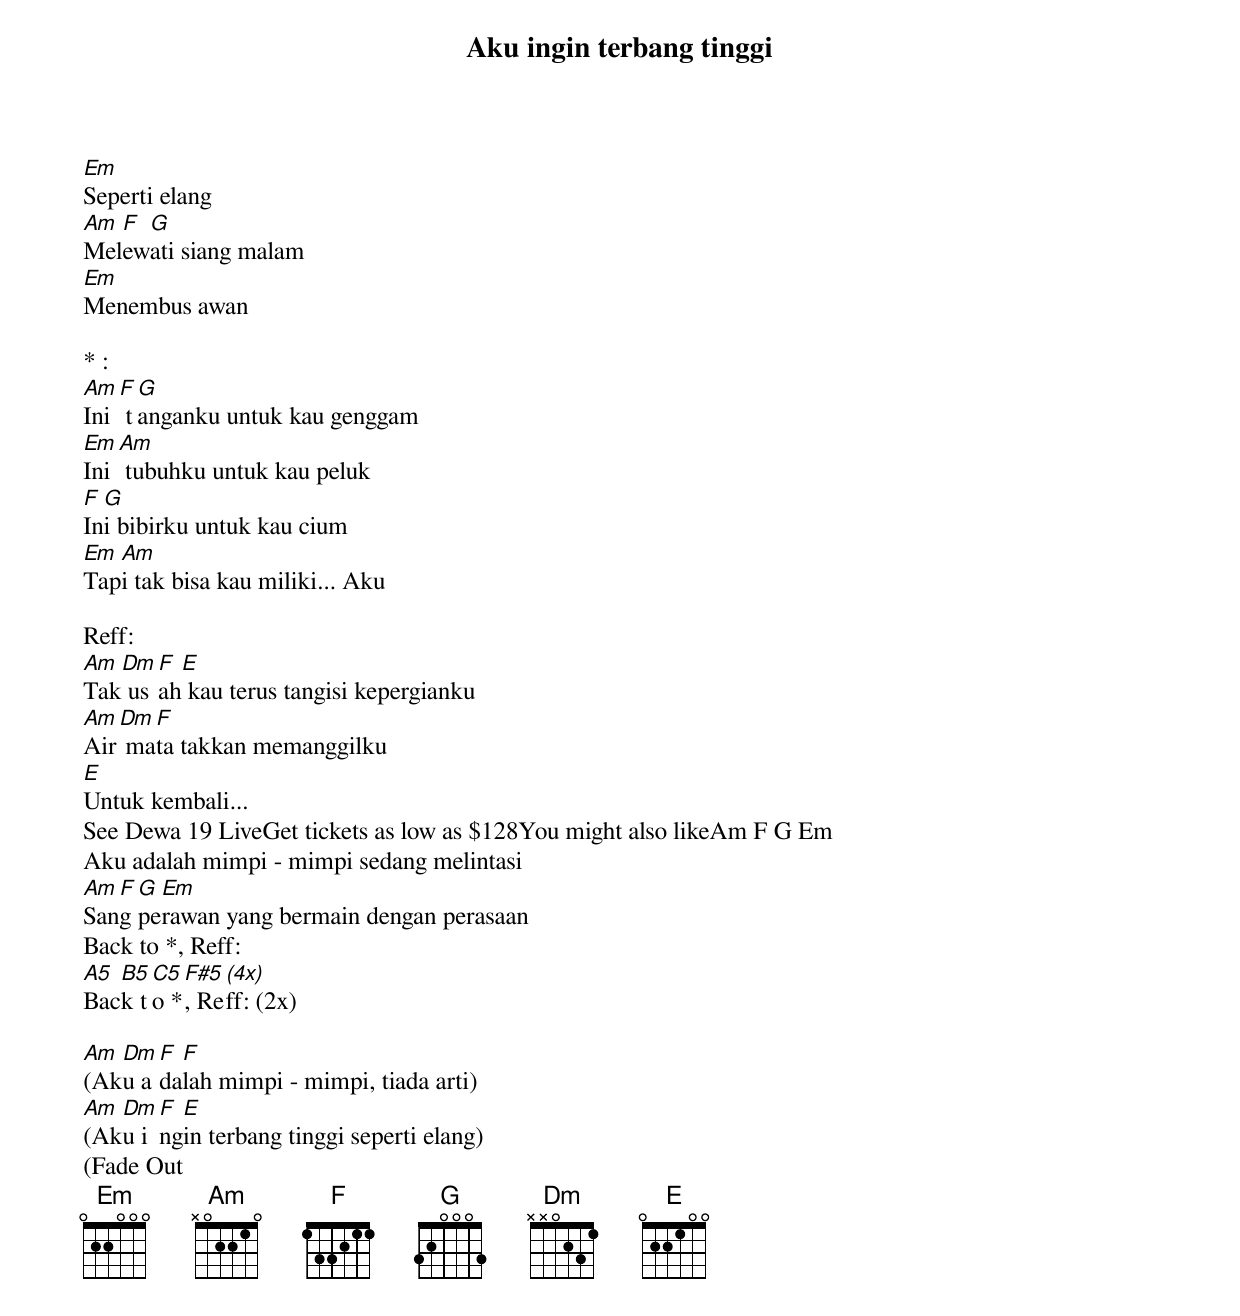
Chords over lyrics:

Aku ingin terbang tinggi
Em
Seperti elang
Am F G
Melewati siang malam
Em
Menembus awan

* :
Am F G
Ini tanganku untuk kau genggam
Em Am
Ini tubuhku untuk kau peluk
F G
Ini bibirku untuk kau cium
Em Am
Tapi tak bisa kau miliki... Aku

Reff:
Am Dm F E
Tak usah kau terus tangisi kepergianku
Am Dm F
Air mata takkan memanggilku
E
Untuk kembali...
See Dewa 19 LiveGet tickets as low as $128You might also likeAm F G Em
Aku adalah mimpi - mimpi sedang melintasi
Am F G Em
Sang perawan yang bermain dengan perasaan
Back to *, Reff:
A5 B5 C5 F#5 (4x)
Back to *, Reff: (2x)

Am Dm F F
(Aku adalah mimpi - mimpi, tiada arti)
Am Dm F E
(Aku ingin terbang tinggi seperti elang)
(Fade Out
